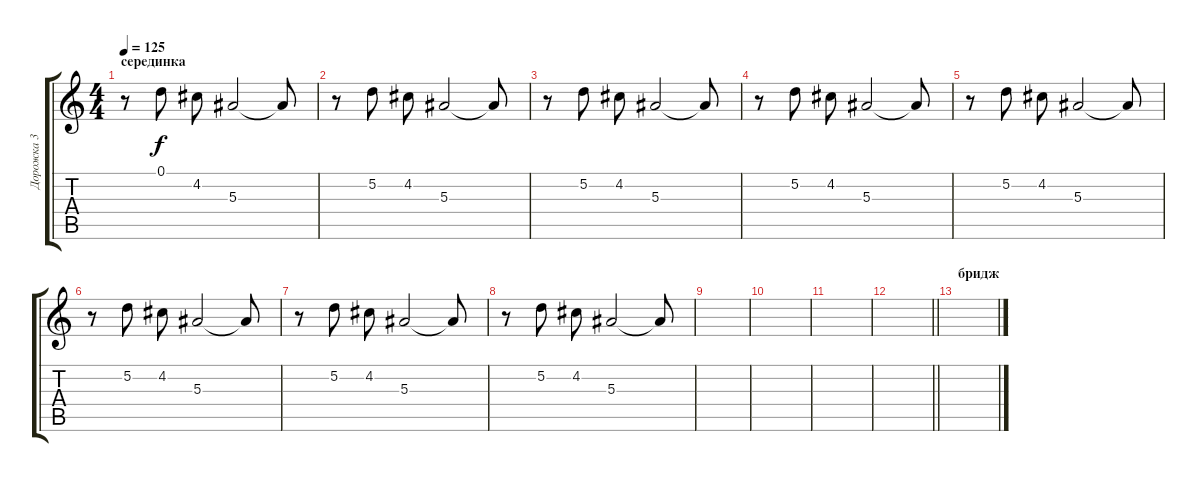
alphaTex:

\track ("Дорожка 3" "Дорожка 3") {instrument distortionguitar}
\staff {score tabs}
\tuning (D4 A3 F3 C3 G2 C2) {hide}
\ts (4 4)
\section ("" "серединка")
\tempo 125
\clef g2
\ks c
r.8{dy f} 0.1.8 4.2.8 5.3.2 5.3{t}.8 |
r.8 5.2.8 4.2.8 5.3.2 5.3{t}.8 |
r.8 5.2.8 4.2.8 5.3.2 5.3{t}.8 |
r.8 5.2.8 4.2.8 5.3.2 5.3{t}.8 |
r.8 5.2.8 4.2.8 5.3.2 5.3{t}.8 |
r.8 5.2.8 4.2.8 5.3.2 5.3{t}.8 |
r.8 5.2.8 4.2.8 5.3.2 5.3{t}.8 |
r.8 5.2.8 4.2.8 5.3.2 5.3{t}.8 |
|
|
|
\barLineRight lightlight
|
\section ("" "бридж")
